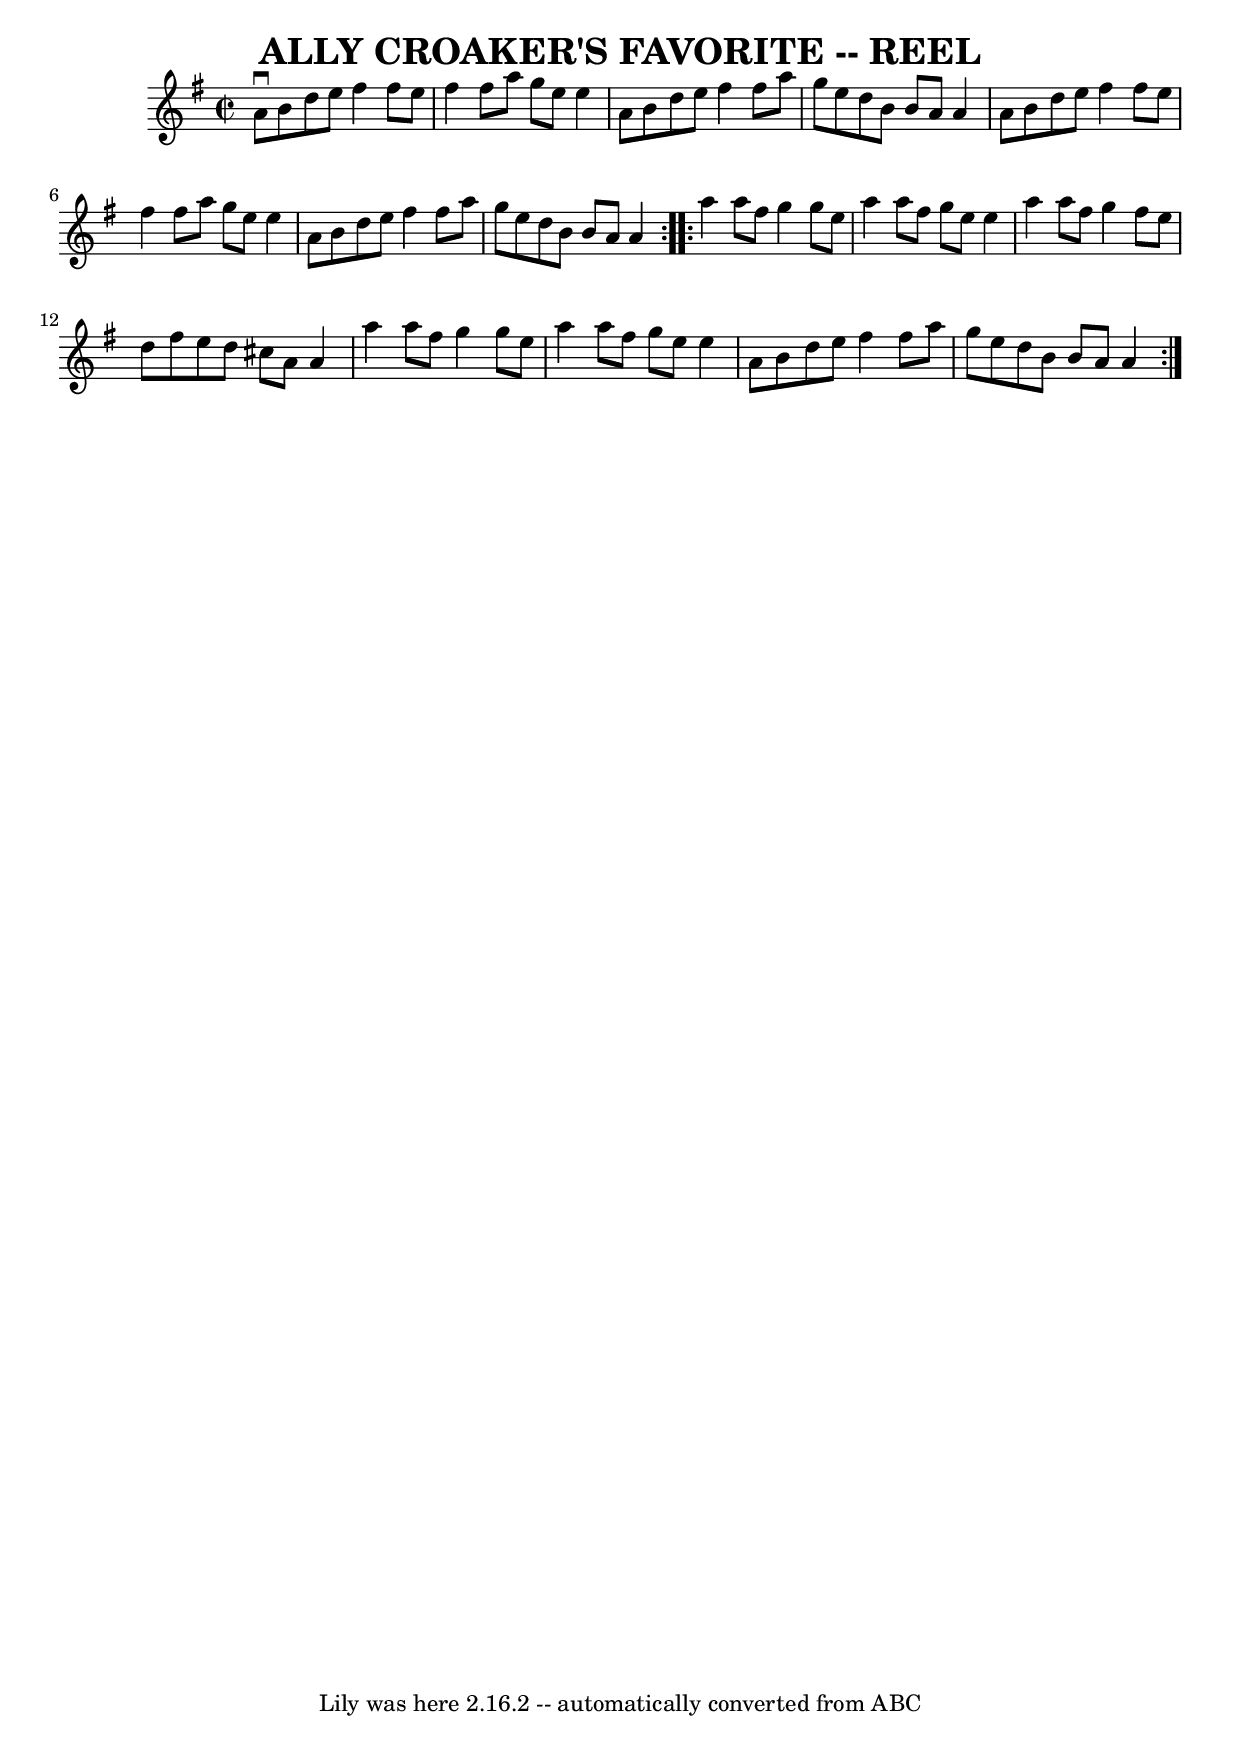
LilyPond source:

\version "2.7.40"
\include "Mammoth.ily"
\header {
	book = "Ryan's Mammoth Collection of Fiddle Tunes"
	crossRefNumber = "1"
	footnotes = ""
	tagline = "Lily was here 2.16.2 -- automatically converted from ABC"
	title = "ALLY CROAKER'S FAVORITE -- REEL"
}
voicedefault =  {
\set Score.defaultBarType = "empty"

\repeat volta 2 {
\override Staff.TimeSignature #'style = #'C
 \time 2/2 \key a \dorian a'8^\downbow b'8 d''8 e''8 fis''4    
fis''8 e''8    |
 fis''4 fis''8 a''8 g''8 e''8 e''4   
 |
 a'8 b'8 d''8 e''8 fis''4 fis''8 a''8    |
  
 g''8 e''8 d''8 b'8 b'8 a'8 a'4        |
 a'8 b'8  
 d''8 e''8 fis''4 fis''8 e''8    |
 fis''4 fis''8    
a''8 g''8 e''8 e''4    |
 a'8 b'8 d''8 e''8 fis''4 
 fis''8 a''8    |
 g''8 e''8 d''8 b'8 b'8 a'8    
a'4    }     \repeat volta 2 { a''4 a''8 fis''8 g''4 g''8 e''8 
   |
 a''4 a''8 fis''8 g''8 e''8 e''4    |
 a''4 
 a''8 fis''8 g''4 fis''8 e''8    |
 d''8 fis''8    
e''8 d''8 cis''8 a'8 a'4        |
 a''4 a''8 fis''8   
 g''4 g''8 e''8    |
 a''4 a''8 fis''8 g''8 e''8    
e''4    |
 a'8 b'8 d''8 e''8 fis''4 fis''8 a''8    
|
 g''8 e''8 d''8 b'8 b'8 a'8 a'4    }   
}

\score{
    <<

	\context Staff="default"
	{
	    \voicedefault 
	}

    >>
	\layout {
	}
	\midi {}
}
